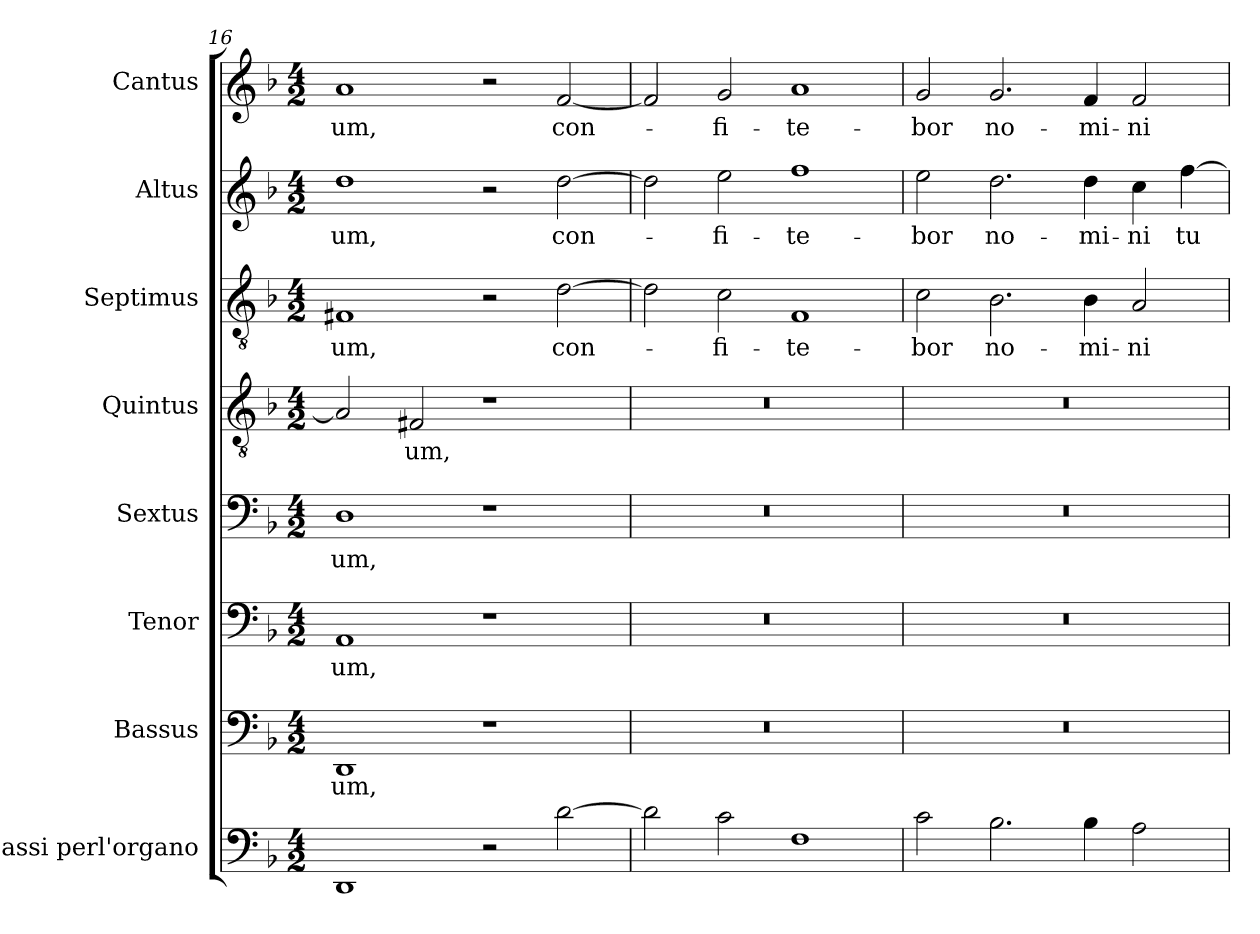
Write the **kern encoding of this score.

**kern	**kern	**text	**kern	**text	**kern	**text	**kern	**text	**kern	**text	**kern	**text	**kern	**text
*part8	*part7	*part7	*part6	*part6	*part5	*part5	*part4	*part4	*part3	*part3	*part2	*part2	*part1	*part1
*staff8	*staff7	*staff7	*staff6	*staff6	*staff5	*staff5	*staff4	*staff4	*staff3	*staff3	*staff2	*staff2	*staff1	*staff1
*I"Bassi perl'organo	*I"Bassus	*	*I"Tenor	*	*I"Sextus	*	*I"Quintus	*	*I"Septimus	*	*I"Altus	*	*I"Cantus	*
*	*I'B.	*	*I'T.	*	*	*	*	*	*	*	*I'A.	*	*I'C.	*
*clefF4	*clefF4	*	*clefF4	*	*clefF4	*	*clefGv2	*	*clefGv2	*	*clefG2	*	*clefG2	*
*	*	*	*	*	*	*	*ITrd7c12	*	*ITrd7c12	*	*ITrd7c12	*	*	*
*k[b-]	*k[b-]	*	*k[b-]	*	*k[b-]	*	*k[b-]	*	*k[b-]	*	*k[b-]	*	*k[b-]	*
*d:	*d:	*	*d:	*	*d:	*	*d:	*	*d:	*	*d:	*	*d:	*
*M4/2	*M4/2	*	*M4/2	*	*M4/2	*	*M4/2	*	*M4/2	*	*M4/2	*	*M4/2	*
=16	=16	=16	=16	=16	=16	=16	=16	=16	=16	=16	=16	=16	=16	=16
!	!	!LO:LY:b	!	!LO:LY:b	!	!LO:LY:b	!	!	!	!LO:LY:b	!	!LO:LY:b	!	!LO:LY:b
1DD	1DD	-um,	1AA	-um,	1D	-um,	2AA/]	.	1FF#X	-um,	1d	-um,	1a	-um,
!	!	!	!	!	!	!	!	!LO:LY:b	!	!	!	!	!	!
.	.	.	.	.	.	.	2FF#X/	-um,	.	.	.	.	.	.
2r	1r	.	1r	.	1r	.	1r	.	2r	.	2r	.	2r	.
!	!	!	!	!	!	!	!	!	!	!LO:LY:b	!	!LO:LY:b	!	!LO:LY:b
[>2d\	.	.	.	.	.	.	.	.	[>2D\	con-	[>2d\	con-	[<2f/	con-
=17	=17	=17	=17	=17	=17	=17	=17	=17	=17	=17	=17	=17	=17	=17
!	!LO:N:vis=1	!	!LO:N:vis=1	!	!LO:N:vis=1	!	!LO:N:vis=1	!	!	!	!	!	!	!
2d\]	0r	.	0r	.	0r	.	0r	.	2D\]	.	2d\]	.	2f/]	.
!	!	!	!	!	!	!	!	!	!	!LO:LY:b	!	!LO:LY:b	!	!LO:LY:b
2c\	.	.	.	.	.	.	.	.	2C\	-fi-	2e\	-fi-	2g/	-fi-
!	!	!	!	!	!	!	!	!	!	!LO:LY:b	!	!LO:LY:b	!	!LO:LY:b
1F	.	.	.	.	.	.	.	.	1FF	-te-	1f	-te-	1a	-te-
=18	=18	=18	=18	=18	=18	=18	=18	=18	=18	=18	=18	=18	=18	=18
!	!LO:N:vis=1	!	!LO:N:vis=1	!	!LO:N:vis=1	!	!LO:N:vis=1	!	!	!LO:LY:b	!	!LO:LY:b	!	!LO:LY:b
2c\	0r	.	0r	.	0r	.	0r	.	2C\	-bor	2e\	-bor	2g/	-bor
!	!	!	!	!	!	!	!	!	!	!LO:LY:b	!	!LO:LY:b	!	!LO:LY:b
2.B-\	.	.	.	.	.	.	.	.	2.BB-\	no-	2.d\	no-	2.g/	no-
!	!	!	!	!	!	!	!	!	!	!LO:LY:b	!	!LO:LY:b	!	!LO:LY:b
4B-\	.	.	.	.	.	.	.	.	4BB-\	-mi-	4d\	-mi-	4f/	-mi-
!	!	!	!	!	!	!	!	!	!	!LO:LY:b	!	!LO:LY:b	!	!LO:LY:b
2A\	.	.	.	.	.	.	.	.	2AA/	-ni	4c\	-ni	2f/	-ni
!	!	!	!	!	!	!	!	!	!	!	!	!LO:LY:b	!	!
.	.	.	.	.	.	.	.	.	.	.	[>4f\	tu-	.	.
=	=	=	=	=	=	=	=	=	=	=	=	=	=	=
*-	*-	*-	*-	*-	*-	*-	*-	*-	*-	*-	*-	*-	*-	*-
